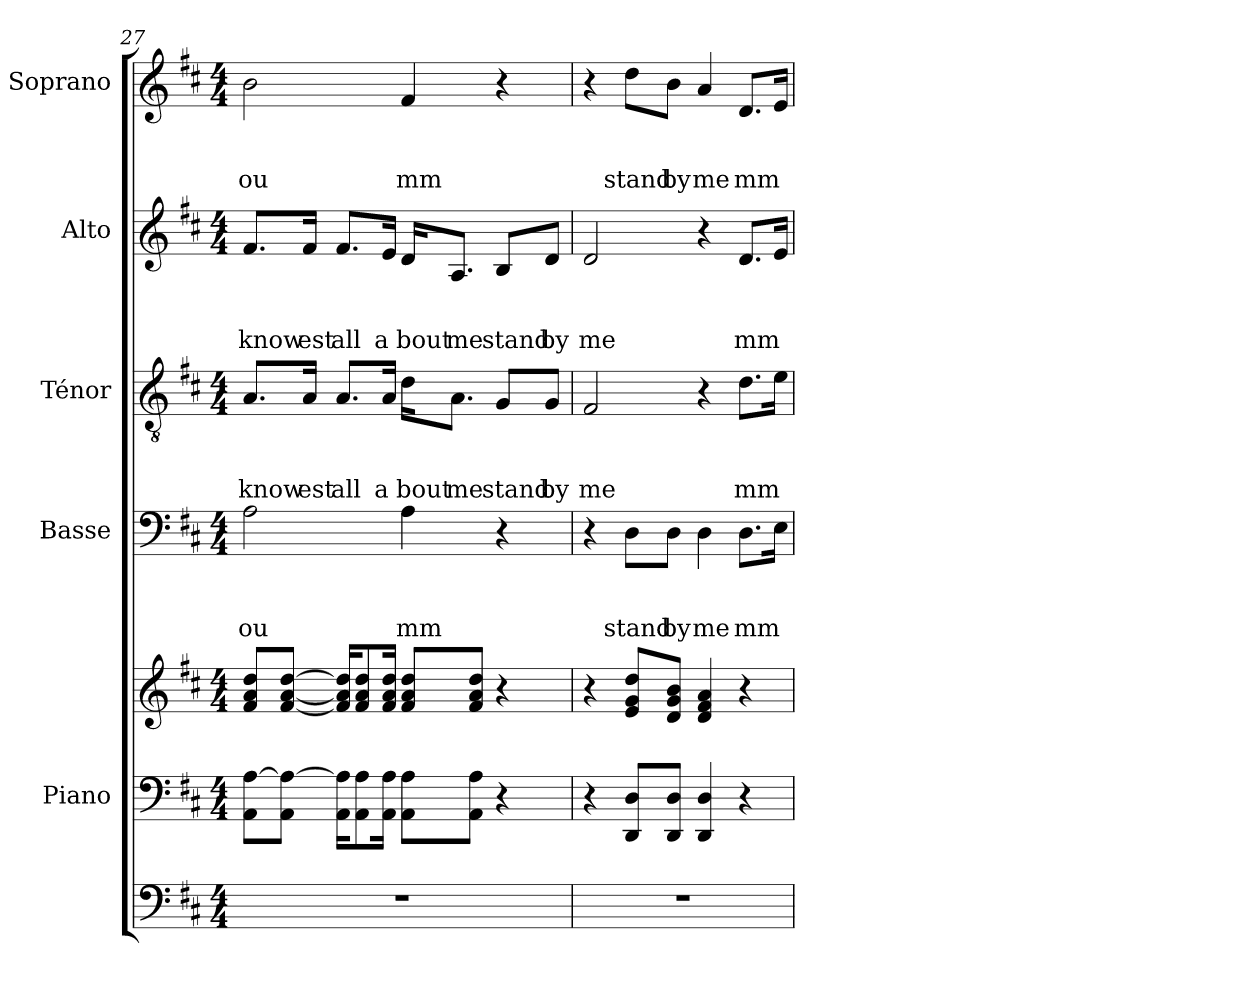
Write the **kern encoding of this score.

**kern	**kern	**kern	**kern	**text	**text	**text	**kern	**text	**text	**text	**kern	**text	**text	**text	**kern	**text	**text	**text
*part6	*part5	*part5	*part4	*part4	*part4	*part4	*part3	*part3	*part3	*part3	*part2	*part2	*part2	*part2	*part1	*part1	*part1	*part1
*staff7	*staff6	*staff5	*staff4	*staff4	*staff4	*staff4	*staff3	*staff3	*staff3	*staff3	*staff2	*staff2	*staff2	*staff2	*staff1	*staff1	*staff1	*staff1
*	*I"Piano	*	*I"Basse	*	*	*	*I"Ténor	*	*	*	*I"Alto	*	*	*	*I"Soprano	*	*	*
*	*I'Pno	*	*I'Ba.	*	*	*	*I'T	*	*	*	*I'A	*	*	*	*I'S	*	*	*
*clefF4	*clefF4	*clefG2	*clefF4	*	*	*	*clefGv2	*	*	*	*clefG2	*	*	*	*clefG2	*	*	*
*k[f#c#]	*k[f#c#]	*k[f#c#]	*k[f#c#]	*	*	*	*k[f#c#]	*	*	*	*k[f#c#]	*	*	*	*k[f#c#]	*	*	*
*D:	*D:	*D:	*D:	*	*	*	*D:	*	*	*	*D:	*	*	*	*D:	*	*	*
*M4/4	*M4/4	*M4/4	*M4/4	*	*	*	*M4/4	*	*	*	*M4/4	*	*	*	*M4/4	*	*	*
=27	=27	=27	=27	=27	=27	=27	=27	=27	=27	=27	=27	=27	=27	=27	=27	=27	=27	=27
!	!	!	!	!	!	!LO:LY:b	!	!	!	!	!	!	!	!	!	!	!	!
!	!	!	!	!	!	!	!	!	!	!LO:LY:b	!	!	!	!	!	!	!	!
!	!	!	!	!	!	!	!	!	!	!	!	!	!	!LO:LY:b	!	!	!	!
!	!	!	!	!	!	!	!	!	!	!	!	!	!	!	!	!	!	!LO:LY:b
1r	8AA\ [8A\L	8f#/ 8a/ 8dd/L	2A\	.	.	ou	8.A/L	.	.	know	8.f#/L	.	.	know	2b\	.	.	ou
.	8AA\ 8A\_J	[8f#/ [8a/ [8dd/J	.	.	.	.	.	.	.	.	.	.	.	.	.	.	.	.
!	!	!	!	!	!	!	!	!	!	!LO:LY:b	!	!	!	!	!	!	!	!
!	!	!	!	!	!	!	!	!	!	!	!	!	!	!LO:LY:b	!	!	!	!
.	.	.	.	.	.	.	16A/Jk	.	.	est	16f#/Jk	.	.	est	.	.	.	.
!	!	!	!	!	!	!	!	!	!	!LO:LY:b	!	!	!	!	!	!	!	!
!	!	!	!	!	!	!	!	!	!	!	!	!	!	!LO:LY:b	!	!	!	!
.	16AA\ 16A\]KL	16f#/] 16a/] 16dd/]KL	.	.	.	.	8.A/L	.	.	all	8.f#/L	.	.	all	.	.	.	.
.	8AA\ 8A\	8f#/ 8a/ 8dd/	.	.	.	.	.	.	.	.	.	.	.	.	.	.	.	.
!	!	!	!	!	!	!	!	!	!	!LO:LY:b	!	!	!	!	!	!	!	!
!	!	!	!	!	!	!	!	!	!	!	!	!	!	!LO:LY:b	!	!	!	!
.	16AA\ 16A\Jk	16f#/ 16a/ 16dd/Jk	.	.	.	.	16A/Jk	.	.	a	16e/Jk	.	.	a	.	.	.	.
!	!	!	!	!	!	!LO:LY:b	!	!	!	!	!	!	!	!	!	!	!	!
!	!	!	!	!	!	!	!	!	!	!LO:LY:b	!	!	!	!	!	!	!	!
!	!	!	!	!	!	!	!	!	!	!	!	!	!	!LO:LY:b	!	!	!	!
!	!	!	!	!	!	!	!	!	!	!	!	!	!	!	!	!	!	!LO:LY:b
.	8AA\ 8A\L	8f#/ 8a/ 8dd/L	4A\	.	.	mm	16d\KL	.	.	bout	16d/KL	.	.	bout	4f#/	.	.	mm
!	!	!	!	!	!	!	!	!	!	!LO:LY:b	!	!	!	!	!	!	!	!
!	!	!	!	!	!	!	!	!	!	!	!	!	!	!LO:LY:b	!	!	!	!
.	.	.	.	.	.	.	8.A\J	.	.	me	8.A/J	.	.	me	.	.	.	.
.	8AA\ 8A\J	8f#/ 8a/ 8dd/J	.	.	.	.	.	.	.	.	.	.	.	.	.	.	.	.
!	!	!	!	!	!	!	!	!	!	!LO:LY:b	!	!	!	!	!	!	!	!
!	!	!	!	!	!	!	!	!	!	!	!	!	!	!LO:LY:b	!	!	!	!
.	4r	4r	4r	.	.	.	8G/L	.	.	stand	8B/L	.	.	stand	4r	.	.	.
!	!	!	!	!	!	!	!	!	!	!LO:LY:b	!	!	!	!	!	!	!	!
!	!	!	!	!	!	!	!	!	!	!	!	!	!	!LO:LY:b	!	!	!	!
.	.	.	.	.	.	.	8G/J	.	.	by	8d/J	.	.	by	.	.	.	.
=28	=28	=28	=28	=28	=28	=28	=28	=28	=28	=28	=28	=28	=28	=28	=28	=28	=28	=28
!	!	!	!	!	!	!	!	!	!	!LO:LY:b	!	!	!	!	!	!	!	!
!	!	!	!	!	!	!	!	!	!	!	!	!	!	!LO:LY:b	!	!	!	!
1r	4r	4r	4r	.	.	.	2F#/	.	.	me	2d/	.	.	me	4r	.	.	.
!	!	!	!	!	!	!LO:LY:b	!	!	!	!	!	!	!	!	!	!	!	!
!	!	!	!	!	!	!	!	!	!	!	!	!	!	!	!	!	!	!LO:LY:b
.	8DD/ 8D/L	8e/ 8g/ 8dd/L	8D\L	.	.	stand	.	.	.	.	.	.	.	.	8dd\L	.	.	stand
!	!	!	!	!	!	!LO:LY:b	!	!	!	!	!	!	!	!	!	!	!	!
!	!	!	!	!	!	!	!	!	!	!	!	!	!	!	!	!	!	!LO:LY:b
.	8DD/ 8D/J	8d/ 8g/ 8b/J	8D\J	.	.	by	.	.	.	.	.	.	.	.	8b\J	.	.	by
!	!	!	!	!	!	!LO:LY:b	!	!	!	!	!	!	!	!	!	!	!	!
!	!	!	!	!	!	!	!	!	!	!	!	!	!	!	!	!	!	!LO:LY:b
.	4DD/ 4D/	4d/ 4f#/ 4a/	4D\	.	.	me	4r	.	.	.	4r	.	.	.	4a/	.	.	me
!	!	!	!	!	!	!LO:LY:b	!	!	!	!	!	!	!	!	!	!	!	!
!	!	!	!	!	!	!	!	!	!	!LO:LY:b	!	!	!	!	!	!	!	!
!	!	!	!	!	!	!	!	!	!	!	!	!	!	!LO:LY:b	!	!	!	!
!	!	!	!	!	!	!	!	!	!	!	!	!	!	!	!	!	!	!LO:LY:b
.	4r	4r	8.D\L	.	.	mm	8.d\L	.	.	mm	8.d/L	.	.	mm	8.d/L	.	.	mm
.	.	.	16E\Jk	.	.	.	16e\Jk	.	.	.	16e/Jk	.	.	.	16e/Jk	.	.	.
=	=	=	=	=	=	=	=	=	=	=	=	=	=	=	=	=	=	=
*-	*-	*-	*-	*-	*-	*-	*-	*-	*-	*-	*-	*-	*-	*-	*-	*-	*-	*-
